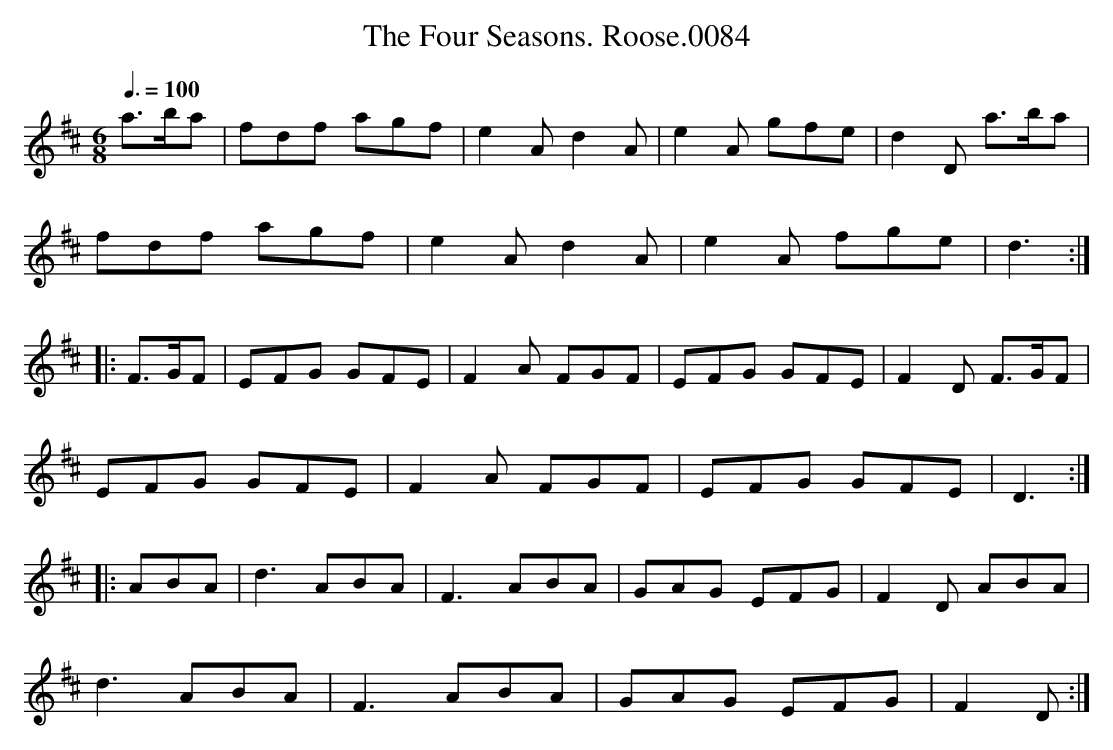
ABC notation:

X:1
T:Four Seasons. Roose.0084, The
Q:3/8=100
M:6/8
L:1/8
K:D
a>ba|fdf agf|e2 A d2 A|e2 A gfe|d2 D a>ba|
fdf agf|e2 A d2 A|e2 A fge|d3:|
|:F>GF|EFG GFE|F2 A FGF|EFG GFE|F2 D F>GF|
EFG GFE|F2 A FGF|EFG GFE|D3:|
|:ABA|d3 ABA|F3 ABA|GAG EFG|F2 D ABA|
d3 ABA|F3 ABA|GAG EFG|F2 D :|
